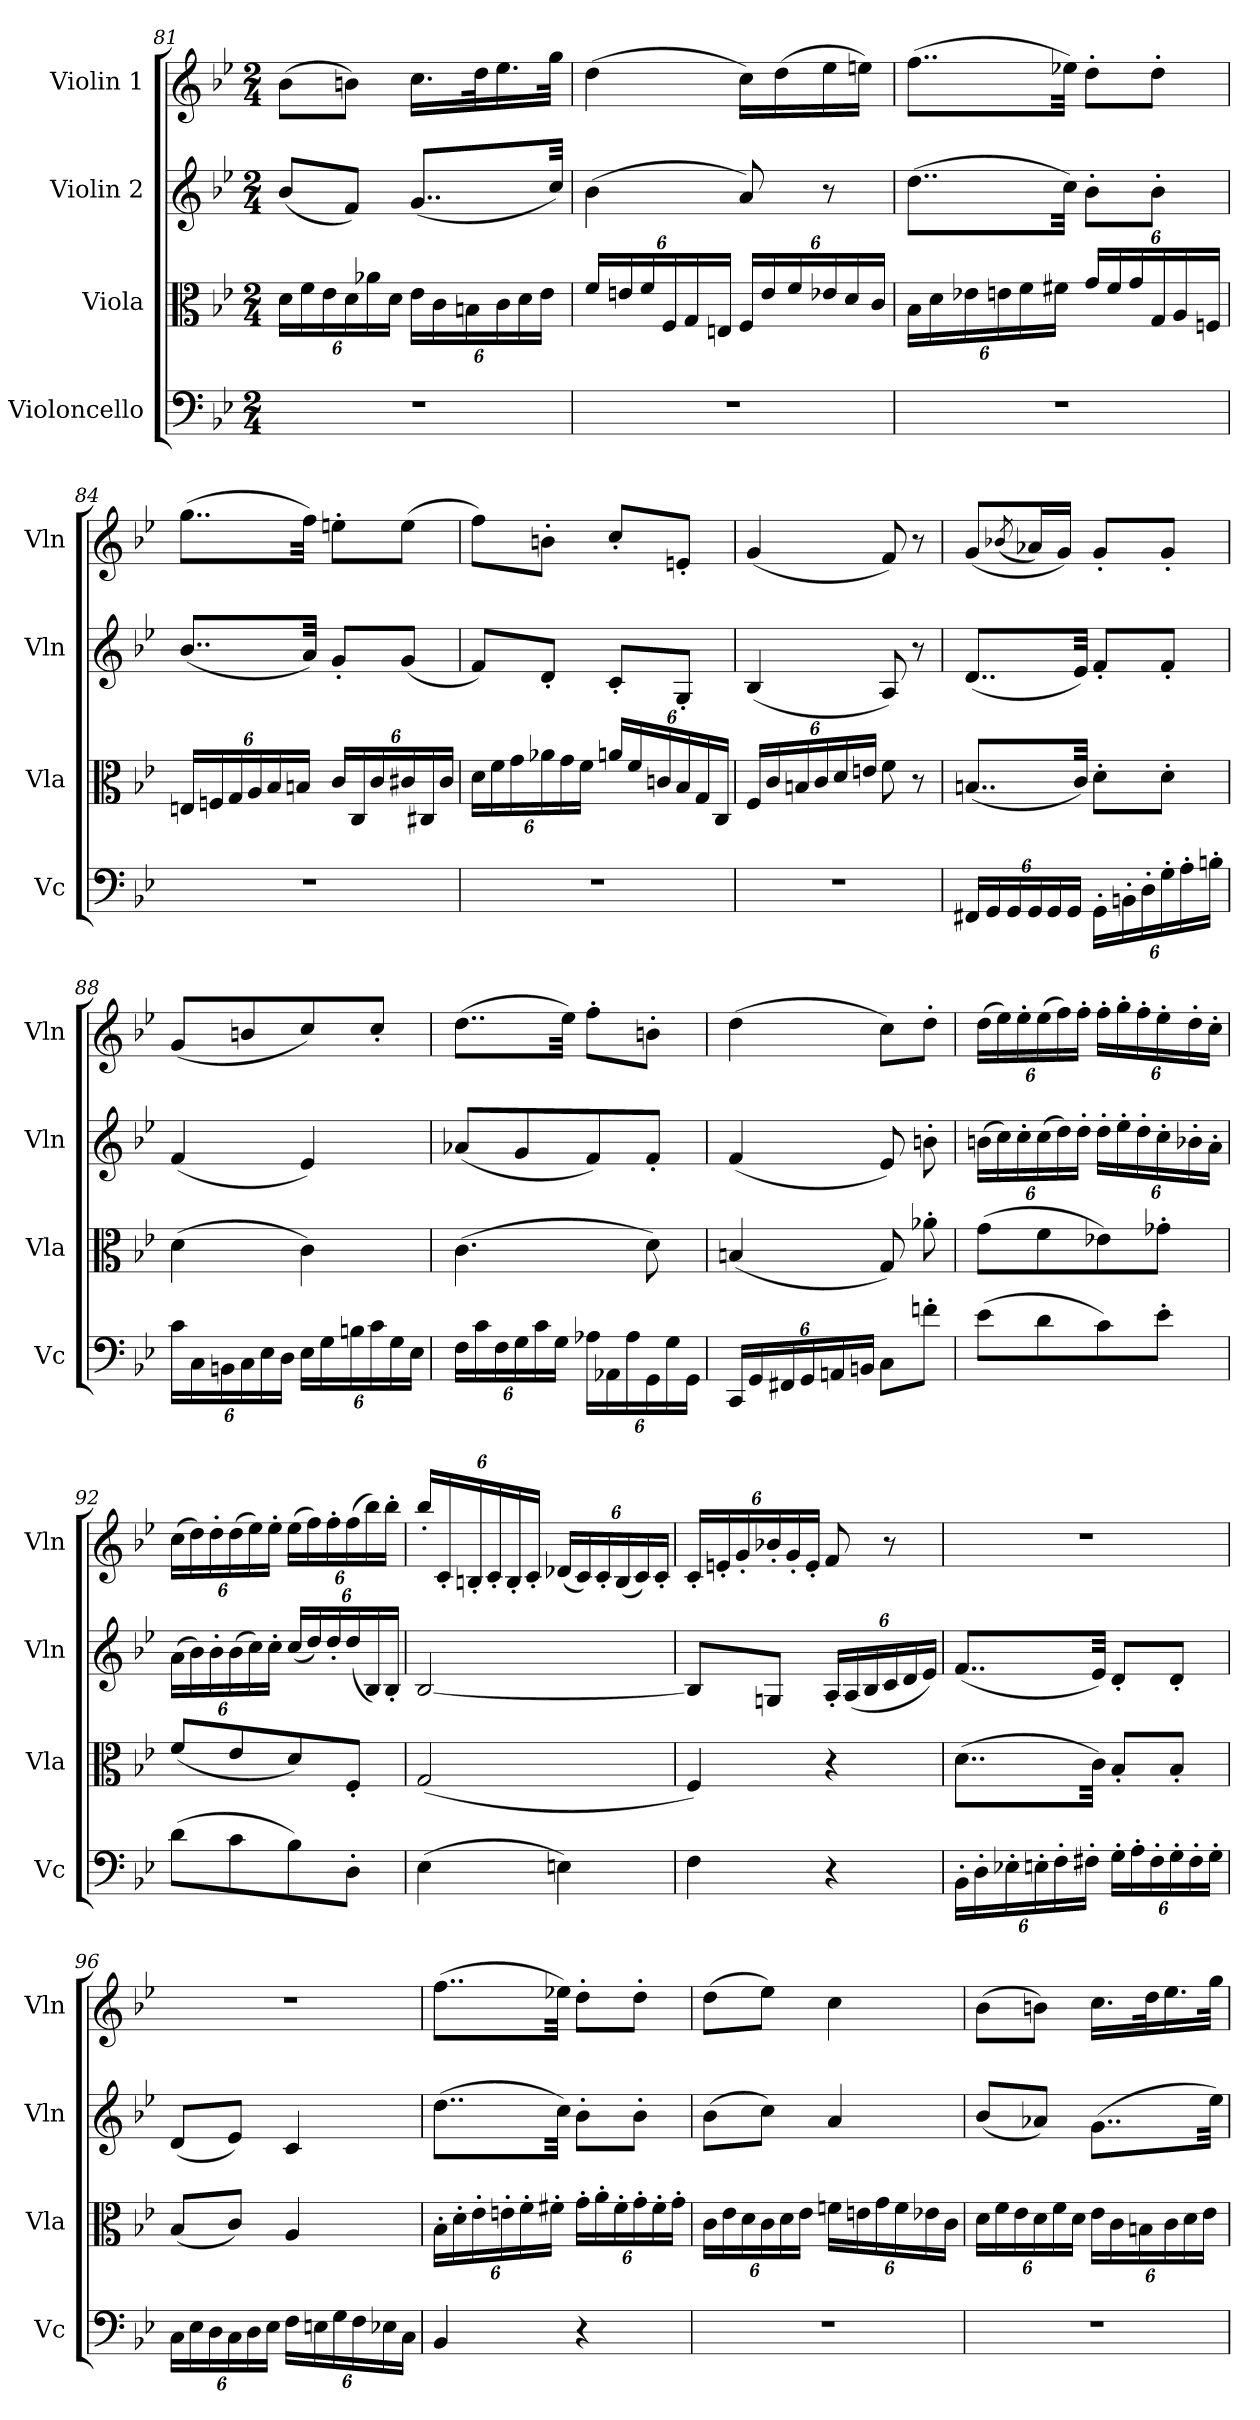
**kern	**kern	**kern	**kern
*part4	*part3	*part2	*part1
*staff4	*staff3	*staff2	*staff1
*I"Violoncello	*I"Viola	*I"Violin 2	*I"Violin 1
*I'Vc	*I'Vla	*I'Vln	*I'Vln
!!LO:LB:g=z
*clefF4	*clefC3	*clefG2	*clefG2
*k[b-e-]	*k[b-e-]	*k[b-e-]	*k[b-e-]
*M2/4	*M2/4	*M2/4	*M2/4
*	*Xbrackettup	*	*
=81	=81	=81	=81
2r	24d\LL	(8b-/L	(8b-\L
.	24f\	.	.
.	24e-\	.	.
.	24d\	8f/J)	8bn\J)
.	24a-X\	.	.
.	24d\JJ	.	.
.	24e-\LL	(8..g/L	16.cc\LL
.	24c\	.	.
.	24Bn\	.	.
.	.	.	32dd\K
.	24c\	.	16.ee-\
.	24d\	.	.
.	24e-\JJ	.	.
.	.	32cc/Jkk)	32gg\JJk
=82	=82	=82	=82
2r	24f/LL	(4b-\	(4dd\
.	24en/	.	.
.	24f/	.	.
.	24F/	.	.
.	24G/	.	.
.	24En/JJ	.	.
.	24F/LL	8a/)	16cc\LL)
.	24e/	.	.
.	.	.	(16dd\
.	24f/	.	.
.	24e-X/	8r	16ee-\
.	24d/	.	.
.	.	.	16een\JJ)
.	24c/JJ	.	.
=83	=83	=83	=83
2r	24B-\LL	(8..dd\L	(8..ff\L
.	24d\	.	.
.	24e-X\	.	.
.	24en\	.	.
.	24f\	.	.
.	24f#X\JJ	.	.
.	.	32cc\Jkk)	32ee-X\Jkk)
.	24g/LL	8b-'\L	8dd'\L
.	24f#/	.	.
.	24g/	.	.
.	24G/	8b-'\J	8dd'\J
.	24A/	.	.
.	24Fn/JJ	.	.
!!LO:LB:g=z
=84	=84	=84	=84
2r	24En/LL	(8..b-/L	(8..gg\L
.	24Fn/	.	.
.	24G/	.	.
.	24A/	.	.
.	24B-/	.	.
.	24Bn/JJ	.	.
.	.	32a/Jkk)	32ff\Jkk)
.	24c/LL	8g'/L	8een'\L
.	24C/	.	.
.	24c/	.	.
.	24c#X/	(8g/J	(8ee\J
.	24C#X/	.	.
.	24c#/JJ	.	.
!!LO:LB:g=z
=85	=85	=85	=85
2r	24d\LL	8f/L)	8ff\L)
.	24f\	.	.
.	24g\	.	.
.	24a-X\	8d'/J	8bn'\J
.	24g\	.	.
.	24f\JJ	.	.
.	24an/LL	8c'/L	8cc'/L
.	24f/	.	.
.	24cn/	.	.
.	24B-/	8G'/J	8en'/J
.	24G/	.	.
.	24C/JJ	.	.
=86	=86	=86	=86
2r	24F/LL	(4B-/	(4g/
.	24c/	.	.
.	24Bn/	.	.
.	24c/	.	.
.	24d/	.	.
.	24en/JJ	.	.
.	8f\	8A/)	8f/)
.	8r	8r	8r
=87	=87	=87	=87
*Xbrackettup	*	*	*
24FF#X/LL	(8..Bn/L	(8..d/L	(8g/L
24GG/	.	.	.
24GG/	.	.	.
.	.	.	(8qb-X/
24GG/	.	.	16a-X/L)
24GG/	.	.	.
.	.	.	16g/JJ)
24GG/JJ	.	.	.
.	32c/Jkk)	32e-/Jkk)	.
24GG'\LL	8d'\L	8f'/L	8g'/L
24BBn'\	.	.	.
24D'\	.	.	.
24G'\	8d'\J	8f'/J	8g'/J
24A'\	.	.	.
24Bn'\JJ	.	.	.
!!LO:LB:g=z
=88	=88	=88	=88
24c\LL	(4d\	(4f/	(8g/L
24C\	.	.	.
24BBn\	.	.	.
24C\	.	.	8bn/
24E-\	.	.	.
24D\JJ	.	.	.
24E-\LL	4c\)	4e-/)	8cc/)
24G\	.	.	.
24Bn\	.	.	.
24c\	.	.	8cc'/J
24G\	.	.	.
24E-\JJ	.	.	.
!!LO:PB:g=z
=89	=89	=89	=89
24F\LL	(4.c\	(8a-X/L	(8..dd\L
24c\	.	.	.
24F\	.	.	.
24G\	.	8g/	.
24c\	.	.	.
24G\JJ	.	.	.
.	.	.	32ee-\Jkk)
24A-X\LL	.	8f/)	8ff'\L
24AA-X\	.	.	.
24A-\	.	.	.
24GG\	8d\)	8f'/J	8bn'\J
24G\	.	.	.
24GG\JJ	.	.	.
=90	=90	=90	=90
24CC/LL	(4Bn/	(4f/	(4dd\
24GG/	.	.	.
24FF#X/	.	.	.
24GG/	.	.	.
24AAn/	.	.	.
24BBn/JJ	.	.	.
8C\L	8G/)	8e-/)	8cc\L)
8fn'\J	8a-X'\	8bn'\	8dd'\J
=91	=91	=91	=91
*	*	*Xbrackettup	*Xbrackettup
(8e-\L	(8g\L	(24bn\LL	(24dd\LL
.	.	24cc\)	24ee-\)
.	.	24cc'\	24ee-'\
8d\	8f\	(24cc\	(24ee-\
.	.	24dd\)	24ff\)
.	.	24dd'\JJ	24ff'\JJ
8c\)	8e-X\)	24dd'\LL	24ff'\LL
.	.	24ee-'\	24gg'\
.	.	24dd'\	24ff'\
8e-'\J	8g-X'\J	24cc'\	24ee-'\
.	.	24b-X'\	24dd'\
.	.	24a'\JJ	24cc'\JJ
!!LO:LB:g=z
=92	=92	=92	=92
(8d\L	(8f/L	(24a\LL	(24cc\LL
.	.	24b-\)	24dd\)
.	.	24b-'\	24dd'\
8c\	8e-/	(24b-\	(24dd\
.	.	24cc\)	24ee-\)
.	.	24cc'\JJ	24ee-'\JJ
8B-\)	8d/)	(24cc/LL	(24ee-\LL
.	.	24dd/)	24ff\)
.	.	24dd'/	24ff'\
8D'\J	8F'/J	(24dd/	(24ff\
.	.	24B-/)	24bb-\)
.	.	24B-'/JJ	24bb-'\JJ
!!LO:LB:g=z
=93	=93	=93	=93
(4E-\	(2G/	[2B-/	24bb-'/LL
.	.	.	24c'/
.	.	.	24Bn'/
.	.	.	24c'/
.	.	.	24B'/
.	.	.	24c'/JJ
4En\)	.	.	(24d-X/LL
.	.	.	24c/)
.	.	.	24c'/
.	.	.	(24B/
.	.	.	24c/)
.	.	.	24c'/JJ
=94	=94	=94	=94
4F\	4F/)	8B-/L]	24c'/LL
.	.	.	24en'/
.	.	.	24g'/
.	.	8Gn/J	24b-X'/
.	.	.	24g'/
.	.	.	24e'/JJ
4r	4r	24A'/LL	8f/
.	.	(24A/	.
.	.	24B-/	.
.	.	24c/	8r
.	.	24d/	.
.	.	24e-/JJ)	.
=95	=95	=95	=95
24BB-'\LL	(8..d\L	(8..f/L	2r
24D'\	.	.	.
24E-X'\	.	.	.
24En'\	.	.	.
24F'\	.	.	.
24F#X'\JJ	.	.	.
.	32c\Jkk)	32e-/Jkk)	.
24G'\LL	8B-'/L	8d'/L	.
24A'\	.	.	.
24F#'\	.	.	.
24G'\	8B-'/J	8d'/J	.
24F#'\	.	.	.
24G'\JJ	.	.	.
!!LO:PB:g=z
=96	=96	=96	=96
24C\LL	(8B-/L	(8d/L	2r
24E-\	.	.	.
24D\	.	.	.
24C\	8c/J)	8e-/J)	.
24D\	.	.	.
24E-\JJ	.	.	.
24F\LL	4A/	4c/	.
24En\	.	.	.
24G\	.	.	.
24F\	.	.	.
24E-X\	.	.	.
24C\JJ	.	.	.
=97	=97	=97	=97
4BB-/	24B-'\LL	(8..dd\L	(8..ff\L
.	24d'\	.	.
.	24e-'\	.	.
.	24en'\	.	.
.	24f'\	.	.
.	24f#X'\JJ	.	.
.	.	32cc\Jkk)	32ee-X\Jkk)
4r	24g'\LL	8b-'\L	8dd'\L
.	24a'\	.	.
.	24f#'\	.	.
.	24g'\	8b-'\J	8dd'\J
.	24f#'\	.	.
.	24g'\JJ	.	.
=98	=98	=98	=98
2r	24c\LL	(8b-\L	(8dd\L
.	24e-\	.	.
.	24d\	.	.
.	24c\	8cc\J)	8ee-\J)
.	24d\	.	.
.	24e-\JJ	.	.
.	24fn\LL	4a/	4cc\
.	24en\	.	.
.	24g\	.	.
.	24f\	.	.
.	24e-X\	.	.
.	24c\JJ	.	.
!!LO:LB:g=z
=99	=99	=99	=99
2r	24d\LL	(8b-/L	(8b-\L
.	24f\	.	.
.	24e-\	.	.
.	24d\	8a-X/J)	8bn\J)
.	24f\	.	.
.	24d\JJ	.	.
.	24e-\LL	(8..g\L	16.cc\LL
.	24c\	.	.
.	24Bn\	.	.
.	.	.	32dd\K
.	24c\	.	16.ee-\
.	24d\	.	.
.	24e-\JJ	.	.
.	.	32ee-\Jkk)	32gg\JJk
=	=	=	=
*-	*-	*-	*-
